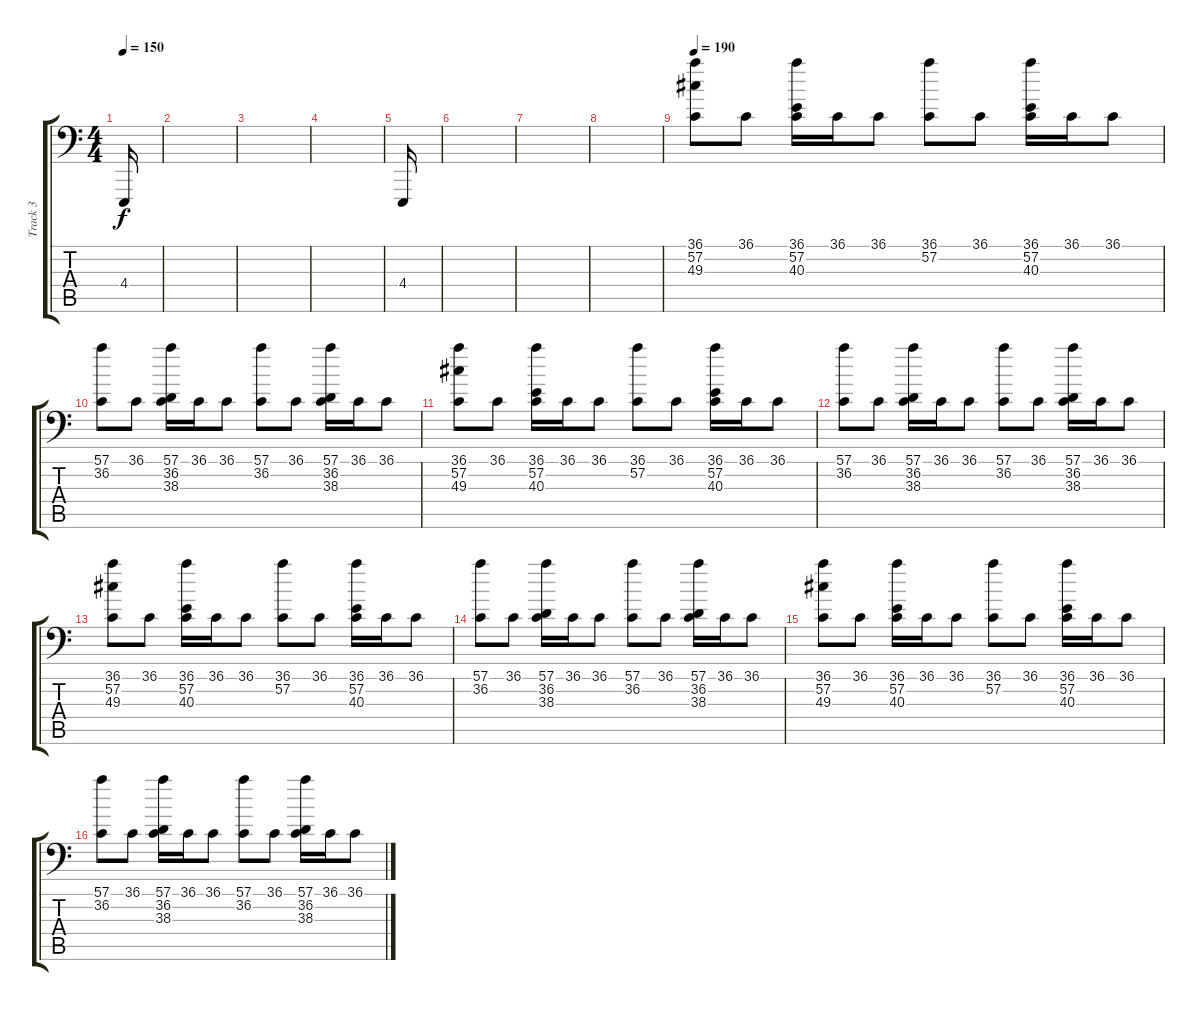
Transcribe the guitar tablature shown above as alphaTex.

\track ("Track 3" "Track 3") {instrument acousticgrandpiano}
\staff {score tabs}
\tuning (C-1 C-1 C-1 C-1 C-1 C-1) {hide}
\ts (4 4)
\tempo 150
\clef f4
\ks c
4.4.16{dy f} |
|
|
|
4.4.16 |
|
|
|
\tempo 190
(36.1 57.2 49.3).8 36.1.8 (36.1 57.2 40.3).16 36.1.16 36.1.8 (36.1 57.2).8 36.1.8 (36.1 57.2 40.3).16 36.1.16 36.1.8 |
(57.1 36.2).8 36.1.8 (57.1 36.2 38.3).16 36.1.16 36.1.8 (57.1 36.2).8 36.1.8 (57.1 36.2 38.3).16 36.1.16 36.1.8 |
(36.1 57.2 49.3).8 36.1.8 (36.1 57.2 40.3).16 36.1.16 36.1.8 (36.1 57.2).8 36.1.8 (36.1 57.2 40.3).16 36.1.16 36.1.8 |
(57.1 36.2).8 36.1.8 (57.1 36.2 38.3).16 36.1.16 36.1.8 (57.1 36.2).8 36.1.8 (57.1 36.2 38.3).16 36.1.16 36.1.8 |
(36.1 57.2 49.3).8 36.1.8 (36.1 57.2 40.3).16 36.1.16 36.1.8 (36.1 57.2).8 36.1.8 (36.1 57.2 40.3).16 36.1.16 36.1.8 |
(57.1 36.2).8 36.1.8 (57.1 36.2 38.3).16 36.1.16 36.1.8 (57.1 36.2).8 36.1.8 (57.1 36.2 38.3).16 36.1.16 36.1.8 |
(36.1 57.2 49.3).8 36.1.8 (36.1 57.2 40.3).16 36.1.16 36.1.8 (36.1 57.2).8 36.1.8 (36.1 57.2 40.3).16 36.1.16 36.1.8 |
(57.1 36.2).8 36.1.8 (57.1 36.2 38.3).16 36.1.16 36.1.8 (57.1 36.2).8 36.1.8 (57.1 36.2 38.3).16 36.1.16 36.1.8
